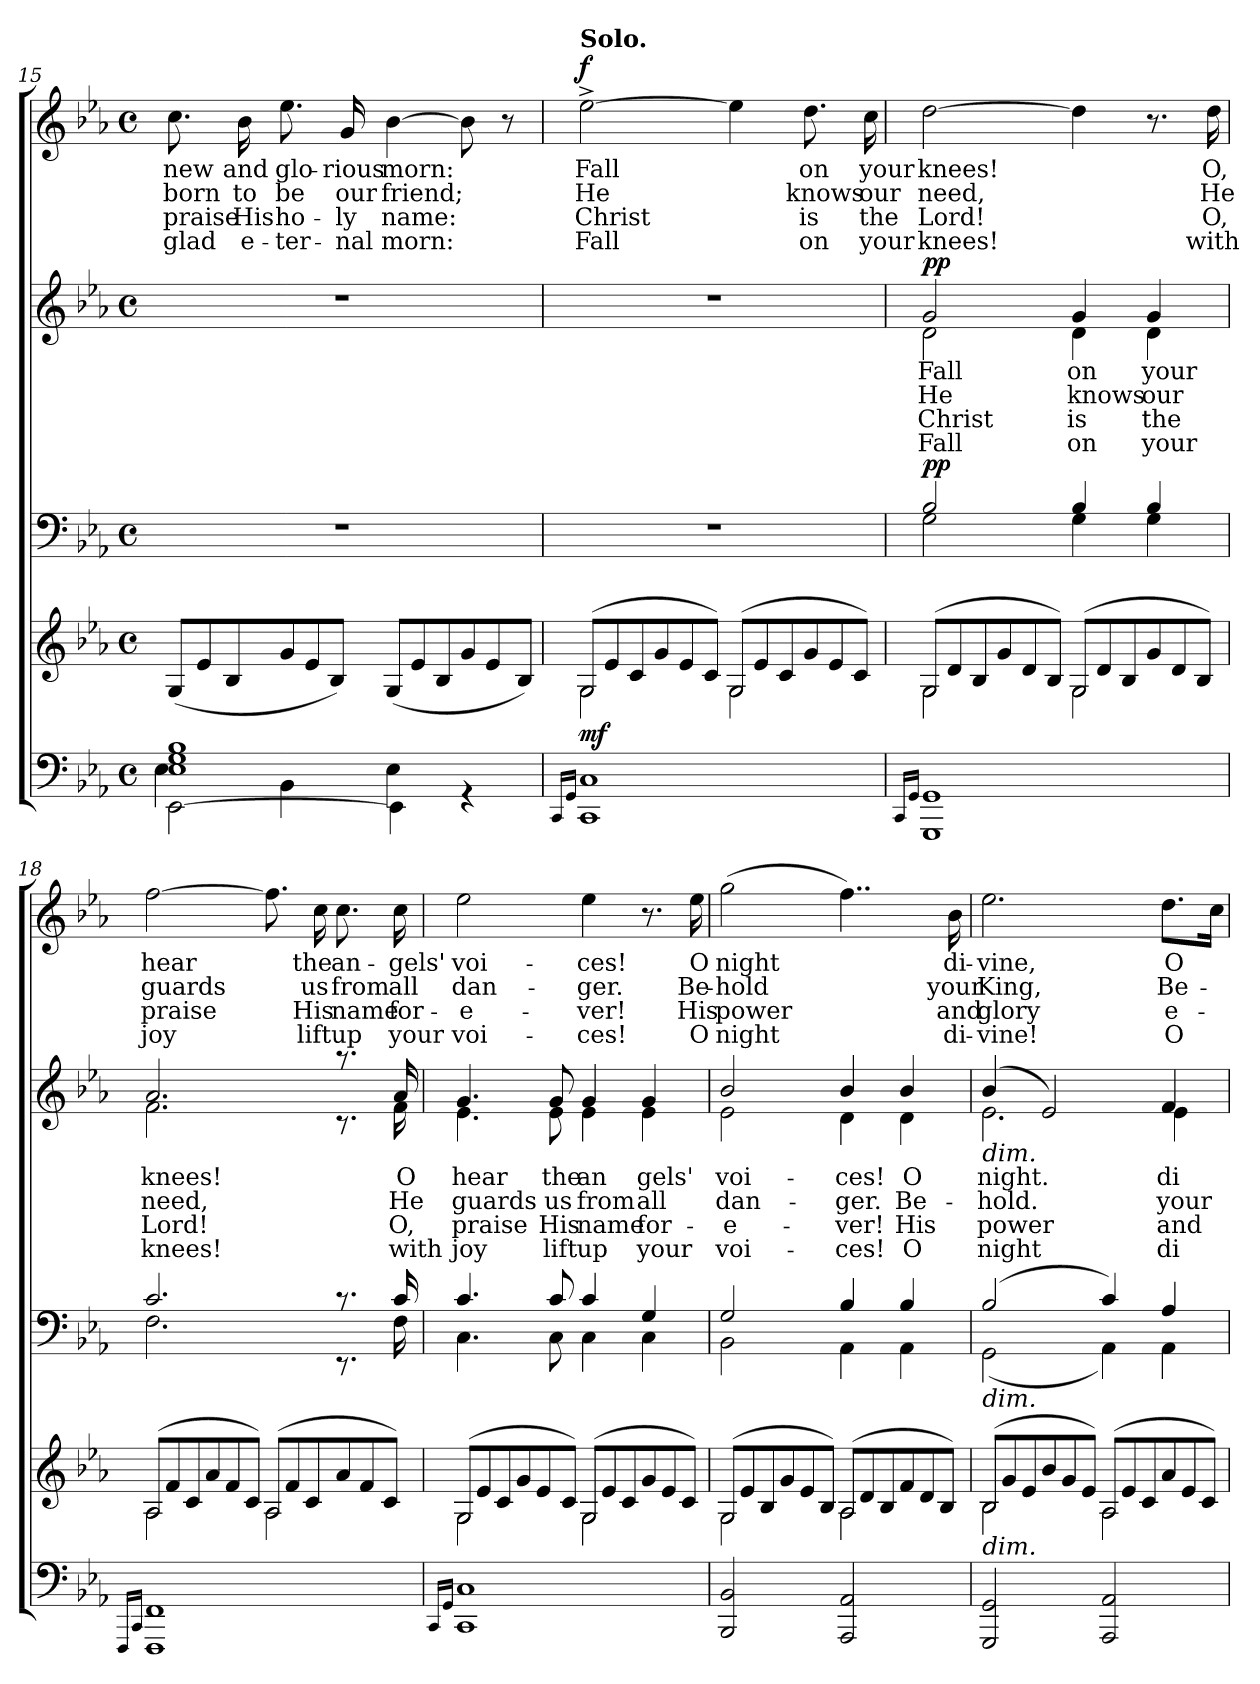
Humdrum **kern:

**kern	**kern	**dynam	**kern	**dynam	**kern	**text	**text	**text	**text	**dynam	**kern	**text	**text	**text	**text	**dynam
*part4	*part4	*part4	*part3	*part3	*part2	*part2	*part2	*part2	*part2	*part2	*part1	*part1	*part1	*part1	*part1	*part1
*staff5	*staff4	*staff4/5	*staff3	*staff3	*staff2	*staff2	*staff2	*staff2	*staff2	*staff2	*staff1	*staff1	*staff1	*staff1	*staff1	*staff1
*clefF4	*clefG2	*	*clefF4	*	*clefG2	*	*	*	*	*	*clefG2	*	*	*	*	*
*k[b-e-a-]	*k[b-e-a-]	*	*k[b-e-a-]	*	*k[b-e-a-]	*	*	*	*	*	*k[b-e-a-]	*	*	*	*	*
*E-:	*E-:	*	*E-:	*	*E-:	*	*	*	*	*	*E-:	*	*	*	*	*
*M4/4	*M4/4	*	*M4/4	*	*M4/4	*	*	*	*	*	*M4/4	*	*	*	*	*
*met(c)	*met(c)	*	*met(c)	*	*met(c)	*	*	*	*	*	*met(c)	*	*	*	*	*
=15	=15	=15	=15	=15	=15	=15	=15	=15	=15	=15	=15	=15	=15	=15	=15	=15
*^	*	*	*	*	*	*	*	*	*	*	*	*	*	*	*	*
*	*^	*	*	*	*	*	*	*	*	*	*	*	*	*	*	*	*
*	*	*	*Xtuplet	*	*	*	*	*	*	*	*	*	*	*	*	*	*	*
!	!	!	!	!	!	!	!	!	!	!	!	!	!	!LO:LY:b	!LO:LY:b	!LO:LY:b	!LO:LY:b	!
1E- 1G 1B-	4E-\	[<2EE-\	(<12G/L	.	1r	.	1r	.	.	.	.	.	8.cc\	new	born	praise	glad	.
.	.	.	12e-/	.	.	.	.	.	.	.	.	.	.	.	.	.	.	.
.	.	.	12B-/	.	.	.	.	.	.	.	.	.	.	.	.	.	.	.
!	!	!	!	!	!	!	!	!	!	!	!	!	!	!LO:LY:b	!LO:LY:b	!LO:LY:b	!LO:LY:b	!
.	.	.	.	.	.	.	.	.	.	.	.	.	16b-\	and	to	His	e-	.
!	!	!	!	!	!	!	!	!	!	!	!	!	!	!LO:LY:b	!LO:LY:b	!LO:LY:b	!LO:LY:b	!
.	4BB-\	.	12g/	.	.	.	.	.	.	.	.	.	8.ee-\	glo-	be	ho-	-ter-	.
.	.	.	12e-/	.	.	.	.	.	.	.	.	.	.	.	.	.	.	.
.	.	.	12B-/J)	.	.	.	.	.	.	.	.	.	.	.	.	.	.	.
!	!	!	!	!	!	!	!	!	!	!	!	!	!	!LO:LY:b	!LO:LY:b	!LO:LY:b	!LO:LY:b	!
.	.	.	.	.	.	.	.	.	.	.	.	.	16g/	-rious	our	-ly	-nal	.
!	!	!	!	!	!	!	!	!	!	!	!	!	!	!LO:LY:b	!LO:LY:b	!LO:LY:b	!LO:LY:b	!
.	4E-\	4EE-\]	(<12G/L	.	.	.	.	.	.	.	.	.	[4b-\	morn:	friend;	name:	morn:	.
.	.	.	12e-/	.	.	.	.	.	.	.	.	.	.	.	.	.	.	.
.	.	.	12B-/	.	.	.	.	.	.	.	.	.	.	.	.	.	.	.
.	4r	4ryy	12g/	.	.	.	.	.	.	.	.	.	8b-\]	.	.	.	.	.
.	.	.	12e-/	.	.	.	.	.	.	.	.	.	.	.	.	.	.	.
.	.	.	.	.	.	.	.	.	.	.	.	.	8r	.	.	.	.	.
.	.	.	12B-/J)	.	.	.	.	.	.	.	.	.	.	.	.	.	.	.
*v	*v	*v	*	*	*	*	*	*	*	*	*	*	*	*	*	*	*	*
!!LO:PB:g=z
=16	=16	=16	=16	=16	=16	=16	=16	=16	=16	=16	=16	=16	=16	=16	=16	=16
16qCC/LL	.	.	.	.	.	.	.	.	.	.	.	.	.	.	.	.
16qGG/JJ	.	.	.	.	.	.	.	.	.	.	.	.	.	.	.	.
*	*^	*	*	*	*	*	*	*	*	*	*	*	*	*	*	*
!	!	!	!	!	!	!	!	!	!	!	!	!LO:TX:a:B:t=Solo.	!	!	!	!	!
!	!LO:N:head=open	!LO:N:head=open	!LO:DY:b	!	!	!	!	!	!	!	!	!	!LO:LY:b	!LO:LY:b	!LO:LY:b	!LO:LY:b	!LO:DY:a
1CC 1C	(>12G/L	4G\	mf	1r	.	1r	.	.	.	.	.	[2ee-^>\	Fall	He	Christ	Fall	f
.	12e-/	.	.	.	.	.	.	.	.	.	.	.	.	.	.	.	.
.	12c/	.	.	.	.	.	.	.	.	.	.	.	.	.	.	.	.
.	12g/	4ryy	.	.	.	.	.	.	.	.	.	.	.	.	.	.	.
.	12e-/	.	.	.	.	.	.	.	.	.	.	.	.	.	.	.	.
.	12c/J)	.	.	.	.	.	.	.	.	.	.	.	.	.	.	.	.
!	!LO:N:head=open	!LO:N:head=open	!	!	!	!	!	!	!	!	!	!	!	!	!	!	!
.	(>12G/L	4G\	.	.	.	.	.	.	.	.	.	4ee-\]	.	.	.	.	.
.	12e-/	.	.	.	.	.	.	.	.	.	.	.	.	.	.	.	.
.	12c/	.	.	.	.	.	.	.	.	.	.	.	.	.	.	.	.
!	!	!	!	!	!	!	!	!	!	!	!	!	!LO:LY:b	!LO:LY:b	!LO:LY:b	!LO:LY:b	!
.	12g/	4ryy	.	.	.	.	.	.	.	.	.	8.dd\	on	knows	is	on	.
.	12e-/	.	.	.	.	.	.	.	.	.	.	.	.	.	.	.	.
.	12c/J)	.	.	.	.	.	.	.	.	.	.	.	.	.	.	.	.
!	!	!	!	!	!	!	!	!	!	!	!	!	!LO:LY:b	!LO:LY:b	!LO:LY:b	!LO:LY:b	!
.	.	.	.	.	.	.	.	.	.	.	.	16cc\	your	our	the	your	.
=17	=17	=17	=17	=17	=17	=17	=17	=17	=17	=17	=17	=17	=17	=17	=17	=17	=17
16qCC/LL	.	.	.	.	.	.	.	.	.	.	.	.	.	.	.	.	.
16qGG/JJ	.	.	.	.	.	.	.	.	.	.	.	.	.	.	.	.	.
!	!LO:N:head=open	!LO:N:head=open	!	!	!LO:DY:a	!	!LO:LY:b	!LO:LY:b	!LO:LY:b	!LO:LY:b	!LO:DY:b	!	!LO:LY:b	!LO:LY:b	!LO:LY:b	!LO:LY:b	!
*	*	*	*	*^	*	*^	*	*	*	*	*	*	*	*	*	*	*
1GGG 1GG	(>12G/L	4G\	.	2B-/	2G\	pp	2g/	2d\	Fall	He	Christ	Fall	pp	[2dd\	knees!	need,	Lord!	knees!	.
.	12d/	.	.	.	.	.	.	.	.	.	.	.	.	.	.	.	.	.	.
.	12B-/	.	.	.	.	.	.	.	.	.	.	.	.	.	.	.	.	.	.
.	12g/	4ryy	.	.	.	.	.	.	.	.	.	.	.	.	.	.	.	.	.
.	12d/	.	.	.	.	.	.	.	.	.	.	.	.	.	.	.	.	.	.
.	12B-/J)	.	.	.	.	.	.	.	.	.	.	.	.	.	.	.	.	.	.
!	!LO:N:head=open	!LO:N:head=open	!	!	!	!	!	!	!LO:LY:b	!LO:LY:b	!LO:LY:b	!LO:LY:b	!	!	!	!	!	!	!
.	(>12G/L	4G\	.	4B-/	4G\	.	4g/	4d\	on	knows	is	on	.	4dd\]	.	.	.	.	.
.	12d/	.	.	.	.	.	.	.	.	.	.	.	.	.	.	.	.	.	.
.	12B-/	.	.	.	.	.	.	.	.	.	.	.	.	.	.	.	.	.	.
!	!	!	!	!	!	!	!	!	!LO:LY:b	!LO:LY:b	!LO:LY:b	!LO:LY:b	!	!	!	!	!	!	!
.	12g/	4ryy	.	4B-/	4G\	.	4g/	4d\	your	our	the	your	.	8.r	.	.	.	.	.
.	12d/	.	.	.	.	.	.	.	.	.	.	.	.	.	.	.	.	.	.
.	12B-/J)	.	.	.	.	.	.	.	.	.	.	.	.	.	.	.	.	.	.
!	!	!	!	!	!	!	!	!	!	!	!	!	!	!	!LO:LY:b	!LO:LY:b	!LO:LY:b	!LO:LY:b	!
.	.	.	.	.	.	.	.	.	.	.	.	.	.	16dd\	O,	He	O,	with	.
=18	=18	=18	=18	=18	=18	=18	=18	=18	=18	=18	=18	=18	=18	=18	=18	=18	=18	=18	=18
16qFFF/LL	.	.	.	.	.	.	.	.	.	.	.	.	.	.	.	.	.	.	.
16qCC/JJ	.	.	.	.	.	.	.	.	.	.	.	.	.	.	.	.	.	.	.
!	!LO:N:head=open	!LO:N:head=open	!	!	!	!	!	!	!LO:LY:b	!LO:LY:b	!LO:LY:b	!LO:LY:b	!	!	!LO:LY:b	!LO:LY:b	!LO:LY:b	!LO:LY:b	!
1FFF 1FF	(>12A-/L	4A-\	.	2.c/	2.F\	.	2.a-/	2.f\	knees!	need,	Lord!	knees!	.	[2ff\	hear	guards	praise	joy	.
.	12f/	.	.	.	.	.	.	.	.	.	.	.	.	.	.	.	.	.	.
.	12c/	.	.	.	.	.	.	.	.	.	.	.	.	.	.	.	.	.	.
.	12a-/	4ryy	.	.	.	.	.	.	.	.	.	.	.	.	.	.	.	.	.
.	12f/	.	.	.	.	.	.	.	.	.	.	.	.	.	.	.	.	.	.
.	12c/J)	.	.	.	.	.	.	.	.	.	.	.	.	.	.	.	.	.	.
!	!LO:N:head=open	!LO:N:head=open	!	!	!	!	!	!	!	!	!	!	!	!	!	!	!	!	!
.	(>12A-/L	4A-\	.	.	.	.	.	.	.	.	.	.	.	8.ff\]	.	.	.	.	.
.	12f/	.	.	.	.	.	.	.	.	.	.	.	.	.	.	.	.	.	.
.	12c/	.	.	.	.	.	.	.	.	.	.	.	.	.	.	.	.	.	.
!	!	!	!	!	!	!	!	!	!	!	!	!	!	!	!LO:LY:b	!LO:LY:b	!LO:LY:b	!LO:LY:b	!
.	.	.	.	.	.	.	.	.	.	.	.	.	.	16cc\	the	us	His	lift	.
!	!	!	!	!	!	!	!	!	!	!	!	!	!	!	!LO:LY:b	!LO:LY:b	!LO:LY:b	!LO:LY:b	!
.	12a-/	4ryy	.	8.rc	8.rEE	.	8.raa	8.rc	.	.	.	.	.	8.cc\	an-	from	name	up	.
.	12f/	.	.	.	.	.	.	.	.	.	.	.	.	.	.	.	.	.	.
.	12c/J)	.	.	.	.	.	.	.	.	.	.	.	.	.	.	.	.	.	.
!	!	!	!	!	!	!	!	!	!LO:LY:b	!LO:LY:b	!LO:LY:b	!LO:LY:b	!	!	!LO:LY:b	!LO:LY:b	!LO:LY:b	!LO:LY:b	!
.	.	.	.	16c/	16F\	.	16a-/	16f\	O	He	O,	with	.	16cc\	-gels'	all	for-	your	.
!!LO:LB:g=z
=19	=19	=19	=19	=19	=19	=19	=19	=19	=19	=19	=19	=19	=19	=19	=19	=19	=19	=19	=19
16qCC/LL	.	.	.	.	.	.	.	.	.	.	.	.	.	.	.	.	.	.	.
16qGG/JJ	.	.	.	.	.	.	.	.	.	.	.	.	.	.	.	.	.	.	.
!	!LO:N:head=open	!LO:N:head=open	!	!	!	!	!	!	!LO:LY:b	!LO:LY:b	!LO:LY:b	!LO:LY:b	!	!	!LO:LY:b	!LO:LY:b	!LO:LY:b	!LO:LY:b	!
1CC 1C	(>12G/L	4G\	.	4.c/	4.C\	.	4.g/	4.e-\	hear	guards	praise	joy	.	2ee-\	voi-	dan-	-e-	voi-	.
.	12e-/	.	.	.	.	.	.	.	.	.	.	.	.	.	.	.	.	.	.
.	12c/	.	.	.	.	.	.	.	.	.	.	.	.	.	.	.	.	.	.
.	12g/	4ryy	.	.	.	.	.	.	.	.	.	.	.	.	.	.	.	.	.
.	12e-/	.	.	.	.	.	.	.	.	.	.	.	.	.	.	.	.	.	.
!	!	!	!	!	!	!	!	!	!LO:LY:b	!LO:LY:b	!LO:LY:b	!LO:LY:b	!	!	!	!	!	!	!
.	.	.	.	8c/	8C\	.	8g/	8e-\	the	us	His	lift	.	.	.	.	.	.	.
.	12c/J)	.	.	.	.	.	.	.	.	.	.	.	.	.	.	.	.	.	.
!	!LO:N:head=open	!LO:N:head=open	!	!	!	!	!	!	!LO:LY:b	!LO:LY:b	!LO:LY:b	!LO:LY:b	!	!	!LO:LY:b	!LO:LY:b	!LO:LY:b	!LO:LY:b	!
.	(>12G/L	4G\	.	4c/	4C\	.	4g/	4e-\	an	from	name	up	.	4ee-\	-ces!	-ger.	-ver!	-ces!	.
.	12e-/	.	.	.	.	.	.	.	.	.	.	.	.	.	.	.	.	.	.
.	12c/	.	.	.	.	.	.	.	.	.	.	.	.	.	.	.	.	.	.
!	!	!	!	!	!	!	!	!	!LO:LY:b	!LO:LY:b	!LO:LY:b	!LO:LY:b	!	!	!	!	!	!	!
.	12g/	4ryy	.	4G/	4C\	.	4g/	4e-\	gels'	all	for-	your	.	8.r	.	.	.	.	.
.	12e-/	.	.	.	.	.	.	.	.	.	.	.	.	.	.	.	.	.	.
.	12c/J)	.	.	.	.	.	.	.	.	.	.	.	.	.	.	.	.	.	.
!	!	!	!	!	!	!	!	!	!	!	!	!	!	!	!LO:LY:b	!LO:LY:b	!LO:LY:b	!LO:LY:b	!
.	.	.	.	.	.	.	.	.	.	.	.	.	.	16ee-\	O	Be-	His	O	.
=20	=20	=20	=20	=20	=20	=20	=20	=20	=20	=20	=20	=20	=20	=20	=20	=20	=20	=20	=20
!	!LO:N:head=open	!LO:N:head=open	!	!	!	!	!	!	!LO:LY:b	!LO:LY:b	!LO:LY:b	!LO:LY:b	!	!	!LO:LY:b	!LO:LY:b	!LO:LY:b	!LO:LY:b	!
2BBB-/ 2BB-/	(>12G/L	4G\	.	2G/	2BB-\	.	2b-/	2e-\	voi-	dan-	-e-	voi-	.	(>2gg\	night	-hold	power	night	.
.	12e-/	.	.	.	.	.	.	.	.	.	.	.	.	.	.	.	.	.	.
.	12B-/	.	.	.	.	.	.	.	.	.	.	.	.	.	.	.	.	.	.
.	12g/	4ryy	.	.	.	.	.	.	.	.	.	.	.	.	.	.	.	.	.
.	12e-/	.	.	.	.	.	.	.	.	.	.	.	.	.	.	.	.	.	.
.	12B-/J)	.	.	.	.	.	.	.	.	.	.	.	.	.	.	.	.	.	.
!	!LO:N:head=open	!LO:N:head=open	!	!	!	!	!	!	!LO:LY:b	!LO:LY:b	!LO:LY:b	!LO:LY:b	!	!	!	!	!	!	!
2AAA-/ 2AA-/	(>12A-/L	4A-\	.	4B-/	4AA-\	.	4b-/	4d\	-ces!	-ger.	-ver!	-ces!	.	4..ff\)	.	.	.	.	.
.	12d/	.	.	.	.	.	.	.	.	.	.	.	.	.	.	.	.	.	.
.	12B-/	.	.	.	.	.	.	.	.	.	.	.	.	.	.	.	.	.	.
!	!	!	!	!	!	!	!	!	!LO:LY:b	!LO:LY:b	!LO:LY:b	!LO:LY:b	!	!	!	!	!	!	!
.	12f/	4ryy	.	4B-/	4AA-\	.	4b-/	4d\	O	Be-	His	O	.	.	.	.	.	.	.
.	12d/	.	.	.	.	.	.	.	.	.	.	.	.	.	.	.	.	.	.
.	12B-/J)	.	.	.	.	.	.	.	.	.	.	.	.	.	.	.	.	.	.
!	!	!	!	!	!	!	!	!	!	!	!	!	!	!	!LO:LY:b	!LO:LY:b	!LO:LY:b	!LO:LY:b	!
.	.	.	.	.	.	.	.	.	.	.	.	.	.	16b-\	di-	your	and	di-	.
=21	=21	=21	=21	=21	=21	=21	=21	=21	=21	=21	=21	=21	=21	=21	=21	=21	=21	=21	=21
!	!	!	!	!	!	!	!LO:TX:b:i:t=dim.	!	!	!	!	!	!	!	!	!	!	!	!
!	!	!	!	!LO:TX:b:i:t=dim.	!	!	!	!	!	!	!	!	!	!	!	!	!	!	!
!	!LO:TX:b:i:t=dim.	!	!	!	!	!	!	!	!	!	!	!	!	!	!	!	!	!	!
!	!LO:N:head=open	!LO:N:head=open	!	!	!	!	!	!	!LO:LY:b	!LO:LY:b	!LO:LY:b	!LO:LY:b	!	!	!LO:LY:b	!LO:LY:b	!LO:LY:b	!LO:LY:b	!
2GGG/ 2GG/	(>12B-/L	4B-\	.	(>2B-/	(<2GG\	.	(>4b-/	2.e-\	night.	-hold.	power	night	.	2.ee-\	-vine,	King,	glory	-vine!	.
.	12g/	.	.	.	.	.	.	.	.	.	.	.	.	.	.	.	.	.	.
.	12e-/	.	.	.	.	.	.	.	.	.	.	.	.	.	.	.	.	.	.
.	12b-/	4ryy	.	.	.	.	2e-/)	.	.	.	.	.	.	.	.	.	.	.	.
.	12g/	.	.	.	.	.	.	.	.	.	.	.	.	.	.	.	.	.	.
.	12e-/J)	.	.	.	.	.	.	.	.	.	.	.	.	.	.	.	.	.	.
!	!LO:N:head=open	!LO:N:head=open	!	!	!	!	!	!	!	!	!	!	!	!	!	!	!	!	!
2AAA-/ 2AA-/	(>12A-/L	4A-\	.	4c/)	4AA-\)	.	.	.	.	.	.	.	.	.	.	.	.	.	.
.	12e-/	.	.	.	.	.	.	.	.	.	.	.	.	.	.	.	.	.	.
.	12c/	.	.	.	.	.	.	.	.	.	.	.	.	.	.	.	.	.	.
!	!	!	!	!	!	!	!	!	!LO:LY:b	!LO:LY:b	!LO:LY:b	!LO:LY:b	!	!	!LO:LY:b	!LO:LY:b	!LO:LY:b	!LO:LY:b	!
.	12a-/	4ryy	.	4A-/	4AA-\	.	4f/	4e-\	di-	your	and	di-	.	8.dd\L	O	Be-	e-	O	.
.	12e-/	.	.	.	.	.	.	.	.	.	.	.	.	.	.	.	.	.	.
.	12c/J)	.	.	.	.	.	.	.	.	.	.	.	.	.	.	.	.	.	.
.	.	.	.	.	.	.	.	.	.	.	.	.	.	16cc\Jk	.	.	.	.	.
*	*v	*v	*	*	*	*	*v	*v	*	*	*	*	*	*	*	*	*	*	*
*	*	*	*v	*v	*	*	*	*	*	*	*	*	*	*	*	*	*
=	=	=	=	=	=	=	=	=	=	=	=	=	=	=	=	=
*-	*-	*-	*-	*-	*-	*-	*-	*-	*-	*-	*-	*-	*-	*-	*-	*-
